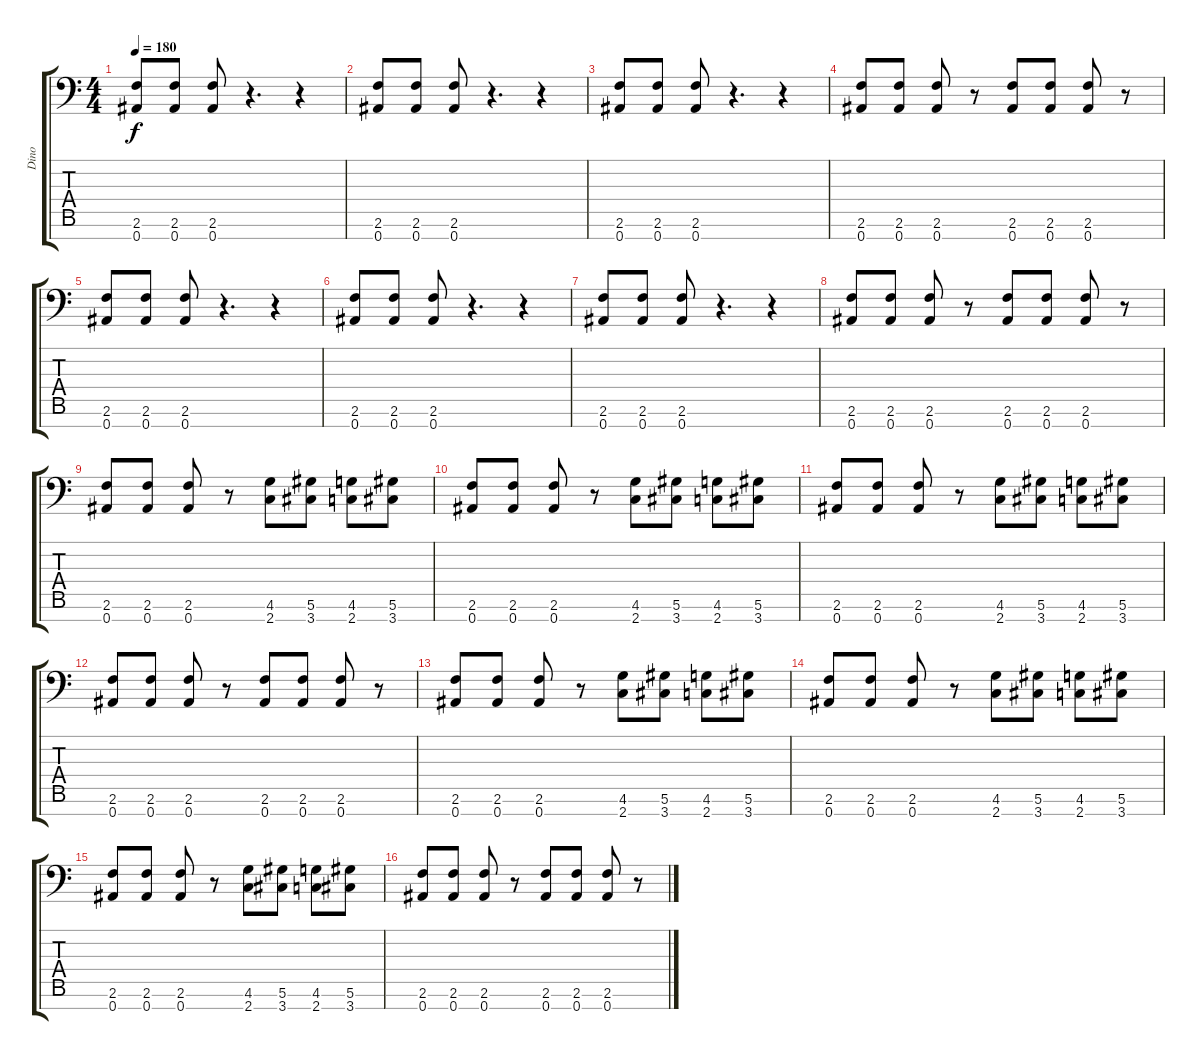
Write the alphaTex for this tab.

\track ("Dino " "Dino ") {instrument distortionguitar}
\staff {score tabs}
\tuning (Eb4 Bb3 Gb3 Db3 Ab2 Eb2 Bb1) {hide}
\ts (4 4)
\tempo 180
\clef f4
\ks c
(2.6 0.7).8{dy f} (2.6 0.7).8 (2.6 0.7).8 r.4{d} r.4 |
(2.6 0.7).8 (2.6 0.7).8 (2.6 0.7).8 r.4{d} r.4 |
(2.6 0.7).8 (2.6 0.7).8 (2.6 0.7).8 r.4{d} r.4 |
(2.6 0.7).8 (2.6 0.7).8 (2.6 0.7).8 r.8 (2.6 0.7).8 (2.6 0.7).8 (2.6 0.7).8 r.8 |
(2.6 0.7).8 (2.6 0.7).8 (2.6 0.7).8 r.4{d} r.4 |
(2.6 0.7).8 (2.6 0.7).8 (2.6 0.7).8 r.4{d} r.4 |
(2.6 0.7).8 (2.6 0.7).8 (2.6 0.7).8 r.4{d} r.4 |
(2.6 0.7).8 (2.6 0.7).8 (2.6 0.7).8 r.8 (2.6 0.7).8 (2.6 0.7).8 (2.6 0.7).8 r.8 |
(2.6 0.7).8 (2.6 0.7).8 (2.6 0.7).8 r.8 (4.6 2.7).8 (5.6 3.7).8 (4.6 2.7).8 (5.6 3.7).8 |
(2.6 0.7).8 (2.6 0.7).8 (2.6 0.7).8 r.8 (4.6 2.7).8 (5.6 3.7).8 (4.6 2.7).8 (5.6 3.7).8 |
(2.6 0.7).8 (2.6 0.7).8 (2.6 0.7).8 r.8 (4.6 2.7).8 (5.6 3.7).8 (4.6 2.7).8 (5.6 3.7).8 |
(2.6 0.7).8 (2.6 0.7).8 (2.6 0.7).8 r.8 (2.6 0.7).8 (2.6 0.7).8 (2.6 0.7).8 r.8 |
(2.6 0.7).8 (2.6 0.7).8 (2.6 0.7).8 r.8 (4.6 2.7).8 (5.6 3.7).8 (4.6 2.7).8 (5.6 3.7).8 |
(2.6 0.7).8 (2.6 0.7).8 (2.6 0.7).8 r.8 (4.6 2.7).8 (5.6 3.7).8 (4.6 2.7).8 (5.6 3.7).8 |
(2.6 0.7).8 (2.6 0.7).8 (2.6 0.7).8 r.8 (4.6 2.7).8 (5.6 3.7).8 (4.6 2.7).8 (5.6 3.7).8 |
(2.6 0.7).8 (2.6 0.7).8 (2.6 0.7).8 r.8 (2.6 0.7).8 (2.6 0.7).8 (2.6 0.7).8 r.8
